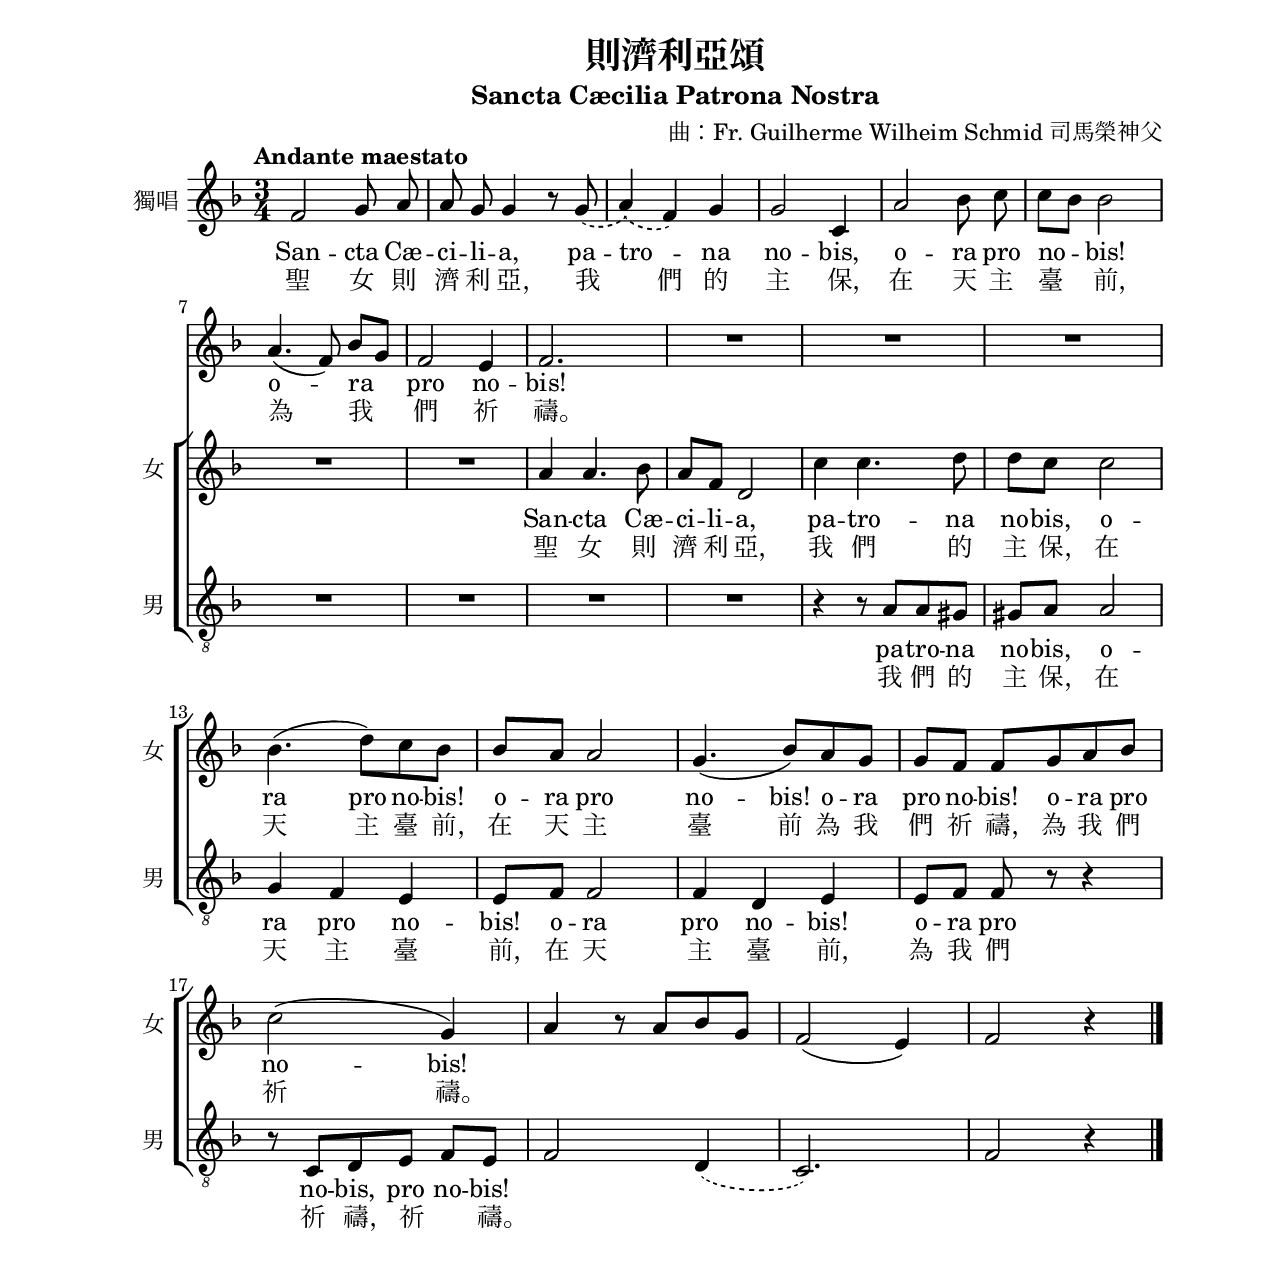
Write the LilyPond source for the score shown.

% Reference:
% http://www.lilypond.org/doc/v2.18/Documentation/learning/solo-verse-and-two_002dpart-refrain

\version "2.18.0"

\header {
  title = "則濟利亞頌"
  subtitle = "Sancta Cæcilia Patrona Nostra"
  composer = "曲：Fr. Guilherme Wilheim Schmid 司馬榮神父"
  %arranger = "編：？"
  %poet = "詞：佚名？"
  % Remove default LilyPond ta	gline
  %tagline = ##f
}

% #(set-global-staff-size 24)

\paper {
  #(set-paper-size "letter")
  top-margin = 0.75\in
  left-margin = 1.25\in
  right-margin = 0.75\in
  bottom-margin = 0.5\in
  % http://www.lilypond.org/doc/v2.18/Documentation/notation/flexible-vertical-spacing-paper-variables
  system-system-spacing #'basic-distance = #14
}

global = {
  \key f \major
  \numericTimeSignature
  \autoBeamOff
  \time 3/4
  \tempo "Andante maestato"
  s2.*8
  s2.*4 \break
  s2.*8
  \bar "|."
}

% Unfinished, incomplete, but removed because it clutters up the choir score.
chordNames = \chordmode {
  f2. | c2. | f2/a g4:m | c2. |
  f2 f4:7 | bes2./f | f2 g4:m | f2/c bes4 |
  
  f2. | bes2.:maj7
}  

solo = \relative c' {
  %\global
  f2 g8 a | a8 g g4 r8
    \set melismaBusyProperties = #'()
    \slurDashed
    g( | a4)( f)
    \slurSolid
    \unset melismaBusyProperties
  g |
  g2 c,4 |
  
  a'2 bes8 c | c8[ bes] bes2 | a4.( f8) bes[ g] | f2 e4 |
  f2. |
  R2.*11
}

women = \relative c'' {
  %\global
  R2.*8
  % Music follows here.
  %f2 g8 a | a8 g g4 r8 g( | a4) f g | g2 c,4 |
  %a'2 bes8 c | c8[ bes] bes2 | a4.( f8) bes[ g] | f2 e4 |
  
  a4 a4. bes8 | a8 f d2 | c'4 c4. d8 | d8[ c] c2 |
  bes4.( d8) c bes | bes8[ a] a2 |
  g4.( bes8) a g | g8[ f] f g a bes | c2( g4) | a4 r8 a bes g |
  f2( e4) | f2 r4 |
}

men = \relative c' {
  %\global
  \clef "treble_8"
  R2.*8
  R2.*2
  r4 r8 a8 a gis | gis8[ a] a2 |
  g4 f e | e8[ f] f2 |
  f4 d e | e8[ f] f r r4 |
  r8 c d e f[ e] | f2
    \set melismaBusyProperties = #'()
    \slurDashed
    d4( | c2.)
    \slurSolid
    \unset melismaBusyProperties
  |
  f2 r4 |
}

fpa = \once \override LyricText #'self-alignment-X = #-0.72

soloLyrics = \lyricmode {
  聖 女 則 濟 利 \fpa 亞， 我 _ 們 的 主 \fpa 保，
  在 天 主 臺 \fpa 前， 為 我 們 祈 \fpa 禱。
}

soloLyricsLatin = \lyricmode {
  San -- cta Cæ -- ci -- li -- a, pa -- tro -- _ na no -- bis,
  o -- ra pro no -- bis! o -- ra pro no -- bis!
}

womenLyrics = \lyricmode {
  %\set stanza = "【女】"
  聖 女 則 濟 利 \fpa 亞， 我 們 的 主 \fpa 保，
  在 天 主 臺 \fpa 前，
  在 天 主 臺 前 為 我 們 祈 \fpa 禱， 為 我 們 祈 \fpa 禱。
}

womenLyricsLatin = \lyricmode {
  San -- cta Cæ -- ci -- li -- a, pa -- tro -- na no -- bis,
  o -- ra pro no -- bis! o -- ra pro no -- bis!
  o -- ra pro no -- bis! o -- ra pro no -- bis!
}

menLyrics = \lyricmode {
  %\set stanza = "【男】"
  我 們 的 主 \fpa 保，
  在 天 主 臺 \fpa 前， 在 天 主 臺 \fpa 前，
  為 我 們 祈 \fpa 禱， 祈 _ \fpa 禱。
}

menLyricsLatin = \lyricmode {
  pa -- tro -- na no -- bis,
  o -- ra pro no -- bis! o -- ra pro no -- bis!
  o -- ra pro no -- bis, pro no -- bis!
}

\score {
  <<
    % \new ChordNames \chordNames
    
    \new Staff \with {
      midiInstrument = "choir aahs"
      vocalName = "獨唱 "
      %shortVocalName = "獨唱"
    } \new Voice = "solo" << \global \solo >>
    \addlyrics { \soloLyricsLatin }
    \addlyrics { \soloLyrics }
    
    \new ChoirStaff <<
      \new Staff \with {
        midiInstrument = "choir aahs"
        shortVocalName = "女 "
      } << \global \women >>
      \addlyrics { \womenLyricsLatin }
      \addlyrics { \womenLyrics }
      
      \new Staff \with {
        midiInstrument = "choir aahs"
        shortVocalName = "男 "
      } << \global \men >>
      \addlyrics { \menLyricsLatin }
      \addlyrics { \menLyrics }
      
    >>
  >>
  \layout {
    indent = #0
    \context { \Staff
      % these lines prevent empty staves from being printed
      \RemoveEmptyStaves
      \override VerticalAxisGroup.remove-first = ##t
    }
  }
  \midi {
    \tempo 4=88
  }
}
